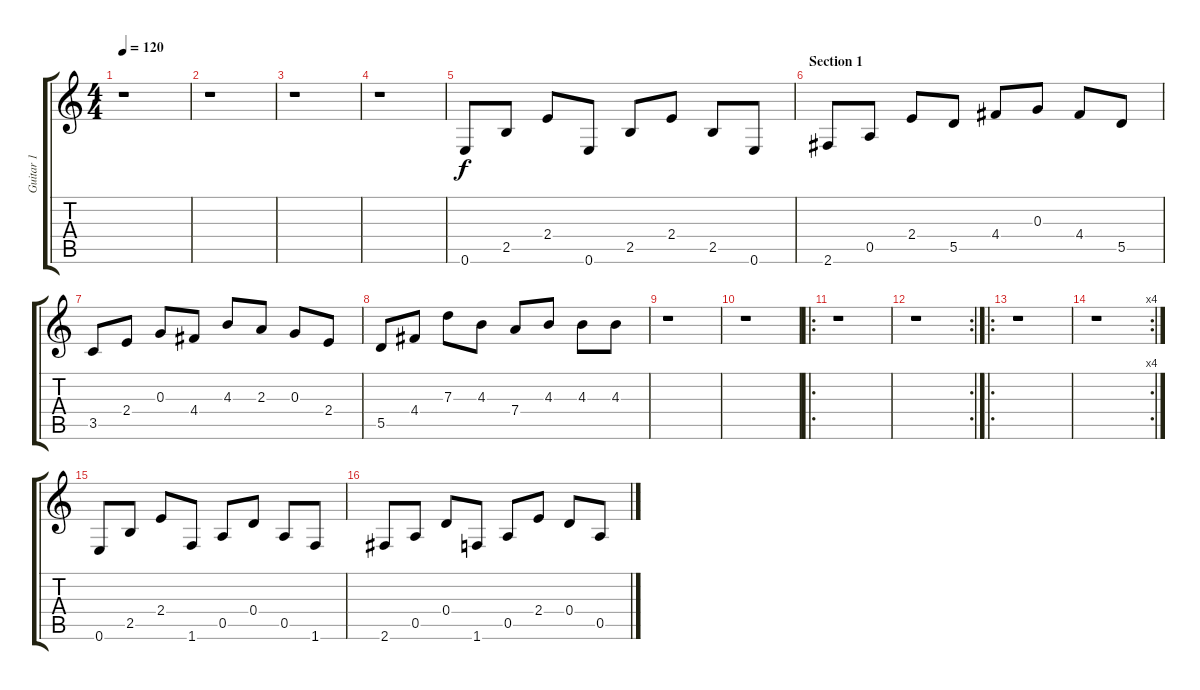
\track ("Guitar 1" "Guitar 1") {instrument electricguitarclean}
\staff {score tabs}
\tuning (E4 B3 G3 D3 A2 E2) {hide}
\ts (4 4)
\tempo 120
\clef g2
\ks c
r.1{dy f} |
r.1 |
r.1 |
r.1 |
0.6.8 2.5.8 2.4.8 0.6.8 2.5.8 2.4.8 2.5.8 0.6.8 |
\section ("" "Section 1")
2.6.8 0.5.8 2.4.8 5.5.8 4.4.8 0.3.8 4.4.8 5.5.8 |
3.5.8 2.4.8 0.3.8 4.4.8 4.3.8 2.3.8 0.3.8 2.4.8 |
5.5.8 4.4.8 7.3.8 4.3.8 7.4.8 4.3.8 4.3.8 4.3.8 |
r.1 |
r.1 |
\ro
r.1 |
\rc 2
r.1 |
\ro
r.1 |
\rc 4
r.1 |
0.6.8 2.5.8 2.4.8 1.6.8 0.5.8 0.4.8 0.5.8 1.6.8 |
2.6.8 0.5.8 0.4.8 1.6.8 0.5.8 2.4.8 0.4.8 0.5.8
